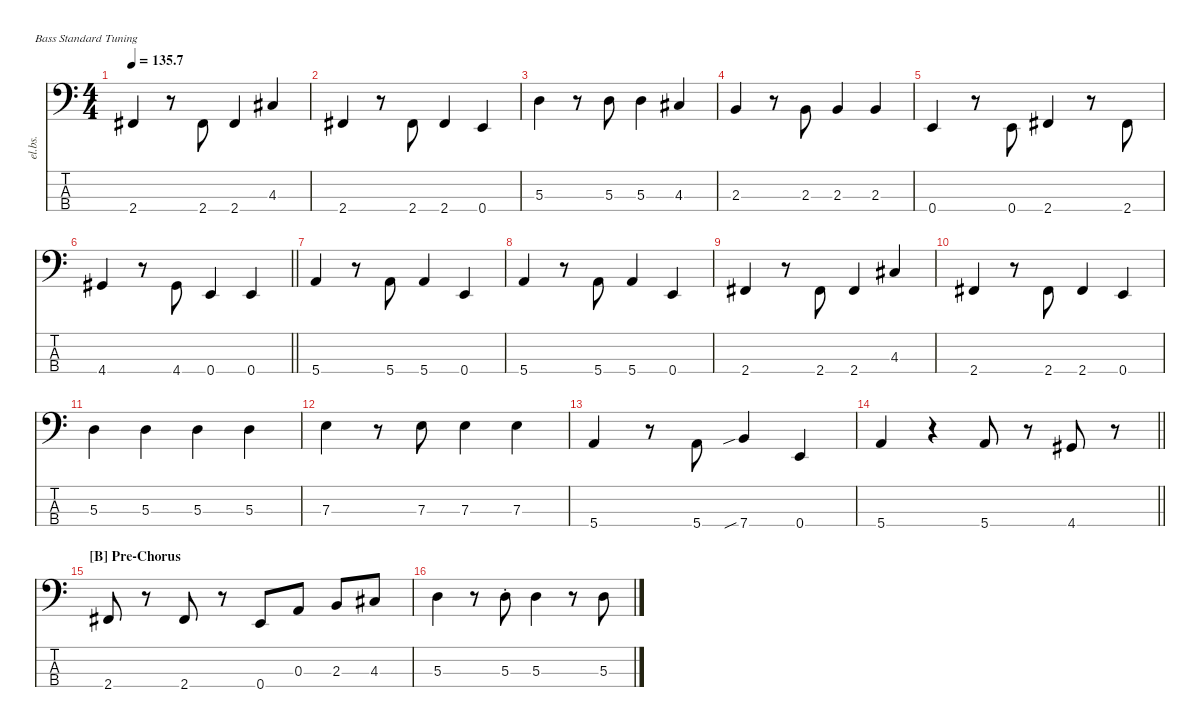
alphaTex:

\defaultSystemsLayout 4
\hideDynamics
\bracketExtendMode nobrackets
\track ("Electric Bass" "el.bs.") {mute instrument electricbassfinger}
\staff {score tabs}
\tuning (G2 D2 A1 E1)
\ts (4 4)
\tempo
135.7
\accidentals auto
\clef f4
\ottava regular
\simile none
\ks c
2.4{acc #}.4{dy mf beam Up} r.8{beam Down} 2.4{acc #}.8{beam Up} 2.4{acc #}.4{beam Up} 4.3{acc #}.4{beam Up} |
2.4{acc #}.4{beam Up} r.8{beam Down} 2.4{acc #}.8{beam Up} 2.4{acc #}.4{beam Up} 0.4.4{beam Up} |
5.3.4{beam Down} r.8{beam Down} 5.3.8{beam Down} 5.3.4{beam Down} 4.3{acc #}.4{beam Up} |
2.3.4{beam Up} r.8{beam Down} 2.3.8{beam Up} 2.3.4{beam Up} 2.3.4{beam Up} |
0.4.4{beam Up} r.8{beam Down} 0.4.8{beam Up} 2.4{acc #}.4{beam Up} r.8{beam Down} 2.4{acc #}.8{beam Up} |
\barLineRight lightlight
4.4{acc #}.4{beam Up} r.8{beam Down} 4.4{acc #}.8{beam Up} 0.4.4{beam Up} 0.4.4{beam Up} |
5.4.4{beam Up} r.8{beam Down} 5.4.8{beam Up} 5.4.4{beam Up} 0.4.4{beam Up} |
5.4.4{beam Up} r.8{beam Down} 5.4.8{beam Up} 5.4.4{beam Up} 0.4.4{beam Up} |
2.4{acc #}.4{beam Up} r.8{beam Down} 2.4{acc #}.8{beam Up} 2.4{acc #}.4{beam Up} 4.3{acc #}.4{beam Up} |
2.4{acc #}.4{beam Up} r.8{beam Down} 2.4{acc #}.8{beam Up} 2.4{acc #}.4{beam Up} 0.4.4{beam Up} |
5.3.4{beam Down} 5.3.4{beam Down} 5.3.4{beam Down} 5.3.4{beam Down} |
7.3.4{beam Down} r.8{beam Down} 7.3.8{beam Down} 7.3.4{beam Down} 7.3.4{beam Down} |
5.4.4{beam Up} r.8{beam Down} 5.4.8{beam Up} 7.4{sib}.4{beam Up} 0.4.4{beam Up} |
\barLineRight lightlight
5.4.4{beam Up} r.4{beam Down} 5.4.8{beam Up} r.8{beam Down} 4.4{acc #}.8{beam Up} r.8{beam Down} |
\section ("B" "Pre-Chorus")
2.4{acc #}.8{beam Up} r.8{beam Down} 2.4{acc #}.8{beam Up} r.8{beam Down} 0.4.8{beam Up} 0.3.8{beam Up} 2.3.8{beam Up} 4.3{acc #}.8{beam Up} |
5.3.4{beam Down} r.8{beam Down} 5.3{st}.8{beam Down} 5.3.4{beam Down} r.8{beam Down} 5.3.8{beam Down}
